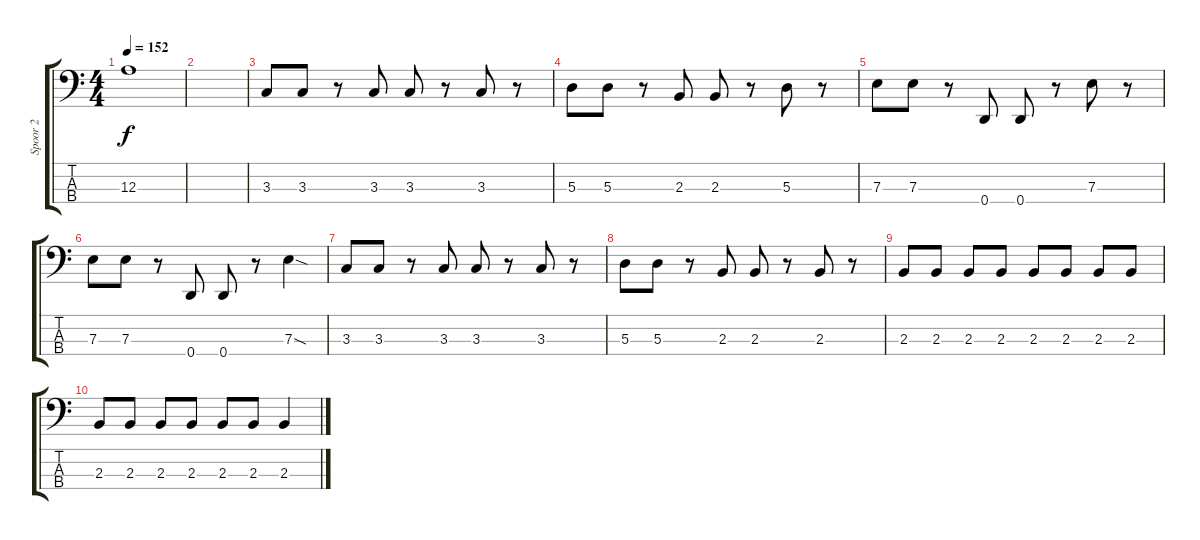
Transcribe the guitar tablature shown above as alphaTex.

\track ("Spoor 2" "Spoor 2") {instrument electricbasspick}
\staff {score tabs}
\tuning (G2 D2 A1 D1) {hide}
\ts (4 4)
\tempo 152
\clef f4
\ks c
12.3.1{dy f} |
|
3.3.8 3.3.8 r.8 3.3.8 3.3.8 r.8 3.3.8 r.8 |
5.3.8 5.3.8 r.8 2.3.8 2.3.8 r.8 5.3.8 r.8 |
7.3.8 7.3.8 r.8 0.4.8 0.4.8 r.8 7.3.8 r.8 |
7.3.8 7.3.8 r.8 0.4.8 0.4.8 r.8 7.3{sod}.4 |
3.3.8 3.3.8 r.8 3.3.8 3.3.8 r.8 3.3.8 r.8 |
5.3.8 5.3.8 r.8 2.3.8 2.3.8 r.8 2.3.8 r.8 |
2.3.8 2.3.8 2.3.8 2.3.8 2.3.8 2.3.8 2.3.8 2.3.8 |
2.3.8 2.3.8 2.3.8 2.3.8 2.3.8 2.3.8 2.3.4
